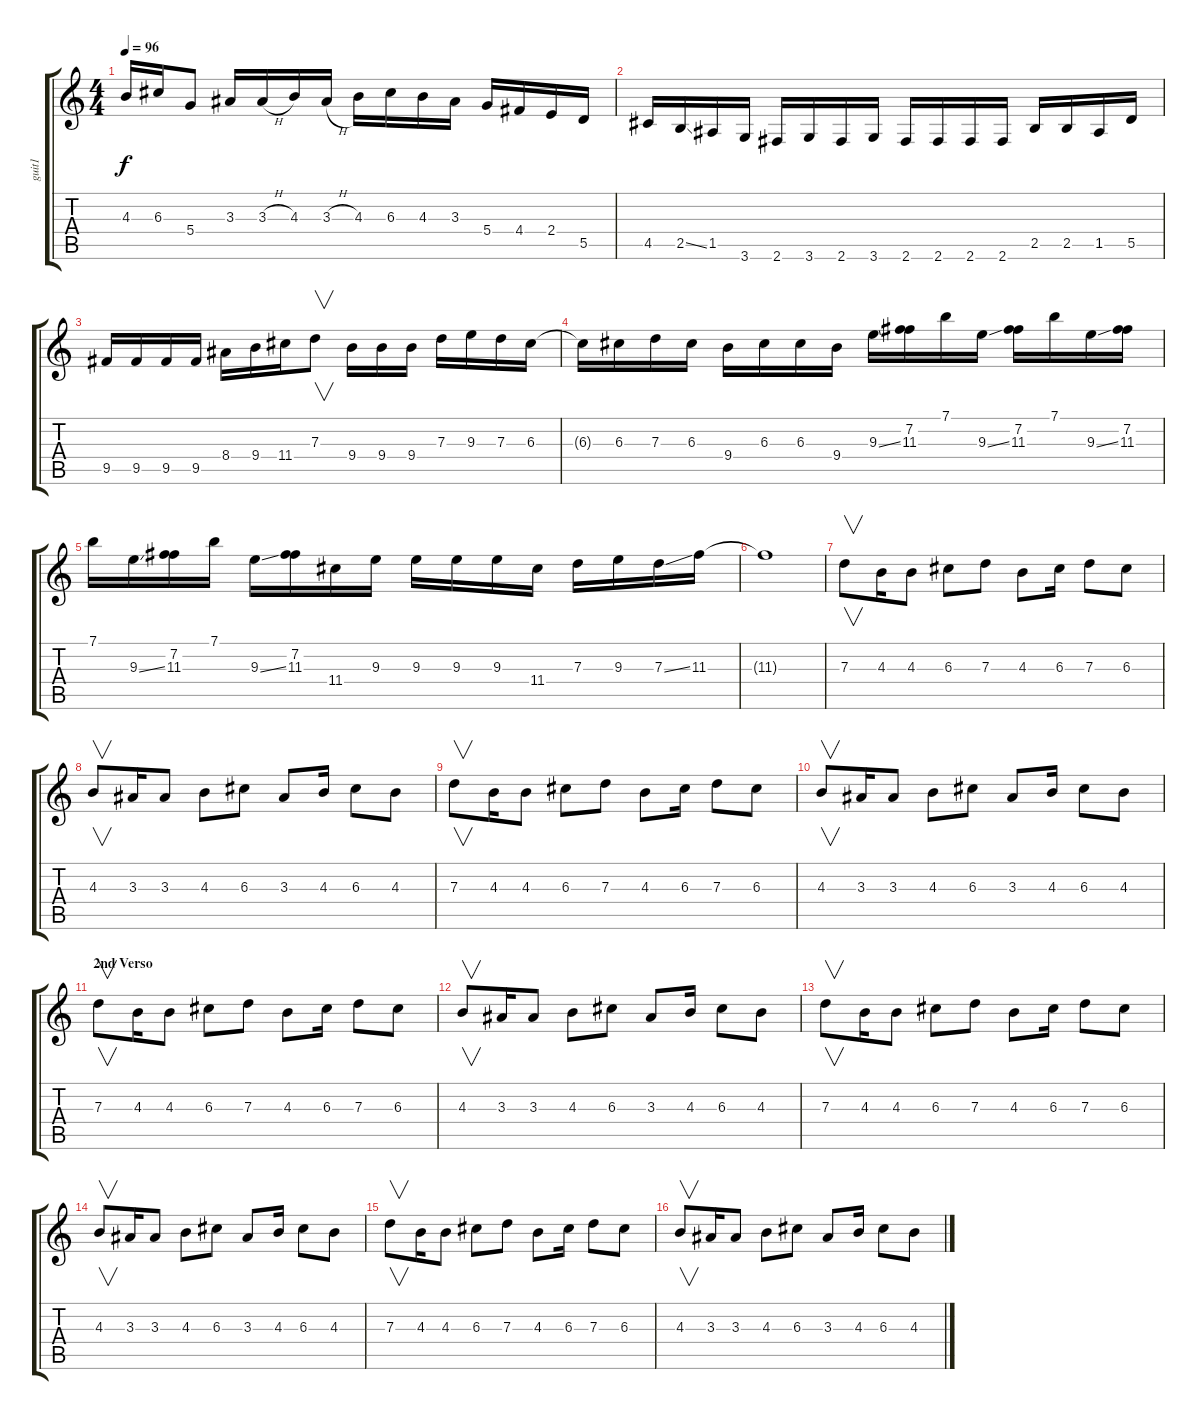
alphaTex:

\track ("guit1" "guit1") {instrument overdrivenguitar}
\staff {score tabs}
\tuning (E4 B3 G3 D3 A2 E2) {hide}
\ts (4 4)
\tempo 96
\clef g2
\ks c
4.3{t}.16{dy f} 6.3.16 5.4.8 3.3.16 3.3{h}.16 4.3.16 3.3{h}.16 4.3.16 6.3.16 4.3.16 3.3.16 5.4.16 4.4.16 2.4.16 5.5.16 |
4.5.16 2.5{ss}.16 1.5.16 3.6.16 2.6.16 3.6.16 2.6.16 3.6.16 2.6.16 2.6.16 2.6.16 2.6.16 2.5.16 2.5.16 1.5.16 5.5.16 |
9.5.16 9.5.16 9.5.16 9.5.16 8.4.16 9.4.16 11.4.16 7.3.8{v} 9.4.16 9.4.16 9.4.16 7.3.16 9.3.16 7.3.16 6.3.16 |
6.3{t}.16 6.3.16 7.3.16 6.3.16 9.4.16 6.3.16 6.3.16 9.4.16 9.3{ss}.16 (7.2 11.3).16 7.1.16 9.3{ss}.16 (7.2 11.3).16 7.1.16 9.3{ss}.16 (7.2 11.3).16 |
7.1.16 9.3{ss}.16 (7.2 11.3).16 7.1.16 9.3{ss}.16 (7.2 11.3).16 11.4.16 9.3.16 9.3.16 9.3.16 9.3.16 11.4.16 7.3.16 9.3.16 7.3{ss}.16 11.3.16 |
11.3{t}.1 |
7.3.8{v} 4.3.16 4.3.8 6.3.8 7.3.8 4.3.8 6.3.16 7.3.8 6.3.8 |
4.3.8{v} 3.3.16 3.3.8 4.3.8 6.3.8 3.3.8 4.3.16 6.3.8 4.3.8 |
7.3.8{v} 4.3.16 4.3.8 6.3.8 7.3.8 4.3.8 6.3.16 7.3.8 6.3.8 |
4.3.8{v} 3.3.16 3.3.8 4.3.8 6.3.8 3.3.8 4.3.16 6.3.8 4.3.8 |
\section ("" "2nd Verso")
7.3.8{v} 4.3.16 4.3.8 6.3.8 7.3.8 4.3.8 6.3.16 7.3.8 6.3.8 |
4.3.8{v} 3.3.16 3.3.8 4.3.8 6.3.8 3.3.8 4.3.16 6.3.8 4.3.8 |
7.3.8{v} 4.3.16 4.3.8 6.3.8 7.3.8 4.3.8 6.3.16 7.3.8 6.3.8 |
4.3.8{v} 3.3.16 3.3.8 4.3.8 6.3.8 3.3.8 4.3.16 6.3.8 4.3.8 |
7.3.8{v} 4.3.16 4.3.8 6.3.8 7.3.8 4.3.8 6.3.16 7.3.8 6.3.8 |
4.3.8{v} 3.3.16 3.3.8 4.3.8 6.3.8 3.3.8 4.3.16 6.3.8 4.3.8
